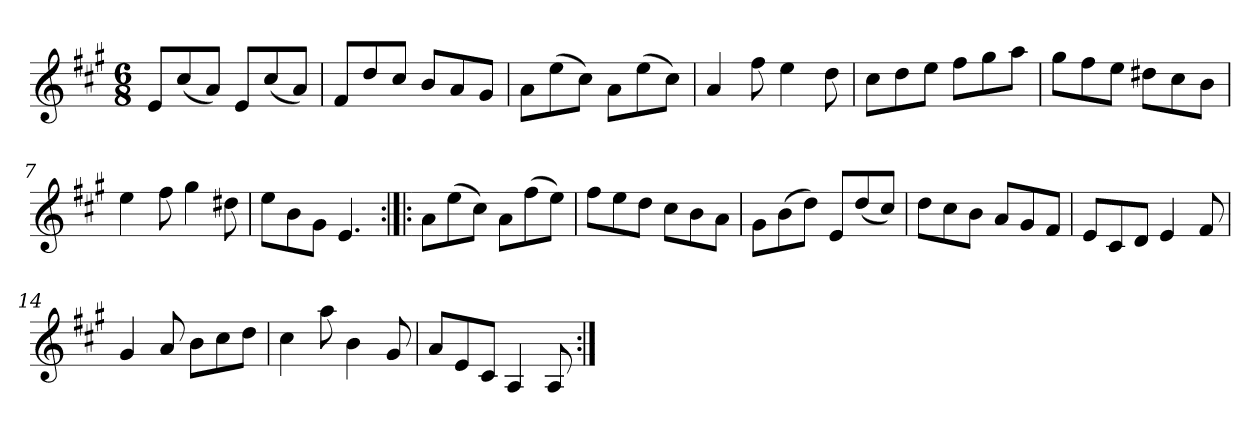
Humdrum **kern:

**kern
*part1
*staff1
*clefG2
*k[f#c#g#]
*A:
*M6/8
*MM138
=1
8e/L
(8cc#/
8a/J)
8e/L
(8cc#/
8a/J)
=2
8f#/L
8dd/
8cc#/J
8b/L
8a/
8g#/J
=3
8a\L
(8ee\
8cc#\J)
8a\L
(8ee\
8cc#\J)
=4
4a
8ff#
4ee
8dd
=5
8cc#\L
8dd\
8ee\J
8ff#\L
8gg#\
8aa\J
=6
8gg#\L
8ff#\
8ee\J
8dd#X\L
8cc#\
8b\J
=7
4ee
8ff#
4gg#
8dd#X
=8
8ee\L
8b\
8g#\J
4.e
=9:|!|:
8a\L
(8ee\
8cc#\J)
8a\L
(8ff#\
8ee\J)
=10
8ff#\L
8ee\
8dd\J
8cc#\L
8b\
8a\J
=11
8g#\L
(8b\
8dd\J)
8e/L
(8dd/
8cc#/J)
=12
8dd\L
8cc#\
8b\J
8a/L
8g#/
8f#/J
=13
8e/L
8c#/
8d/J
4e
8f#
=14
4g#
8a
8b\L
8cc#\
8dd\J
=15
4cc#
8aa
4b
8g#
=16
8a/L
8e/
8c#/J
4A
8A
=:|!
*-
